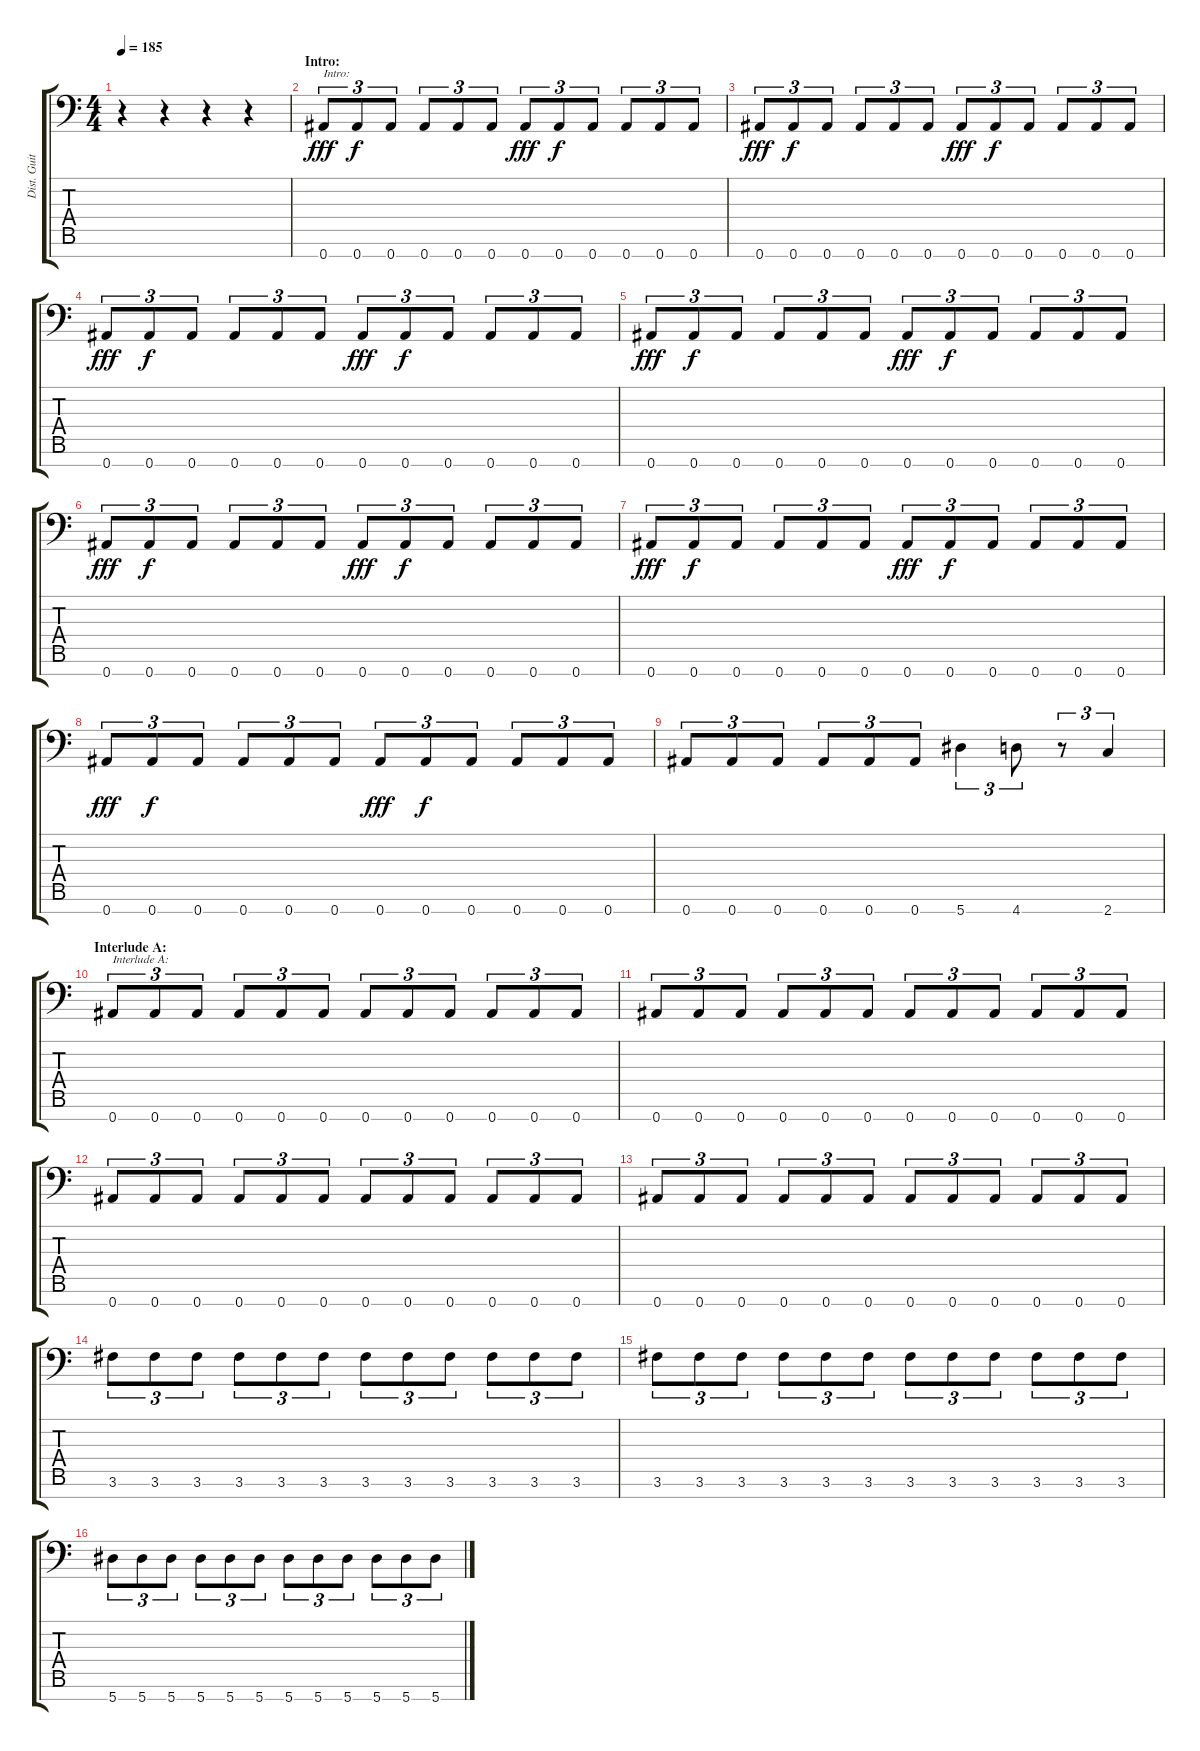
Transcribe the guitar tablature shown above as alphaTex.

\track ("Dist. Guitar 1" "Dist. Guit") {instrument distortionguitar}
\staff {score tabs}
\tuning (Eb4 Bb3 Gb3 Db3 Ab2 Eb2 Bb1) {hide}
\ts (4 4)
\tempo 185
\clef f4
\ks c
r.4{dy fff instrument distortionguitar} r.4 r.4 r.4 |
\section ("" "Intro:")
0.7.8{tu (3 2) txt "Intro:"} 0.7.8{tu (3 2) dy f} 0.7.8{tu (3 2)} 0.7.8{tu (3 2)} 0.7.8{tu (3 2)} 0.7.8{tu (3 2)} 0.7.8{tu (3 2) dy fff} 0.7.8{tu (3 2) dy f} 0.7.8{tu (3 2)} 0.7.8{tu (3 2)} 0.7.8{tu (3 2)} 0.7.8{tu (3 2)} |
0.7.8{tu (3 2) dy fff} 0.7.8{tu (3 2) dy f} 0.7.8{tu (3 2)} 0.7.8{tu (3 2)} 0.7.8{tu (3 2)} 0.7.8{tu (3 2)} 0.7.8{tu (3 2) dy fff} 0.7.8{tu (3 2) dy f} 0.7.8{tu (3 2)} 0.7.8{tu (3 2)} 0.7.8{tu (3 2)} 0.7.8{tu (3 2)} |
0.7.8{tu (3 2) dy fff} 0.7.8{tu (3 2) dy f} 0.7.8{tu (3 2)} 0.7.8{tu (3 2)} 0.7.8{tu (3 2)} 0.7.8{tu (3 2)} 0.7.8{tu (3 2) dy fff} 0.7.8{tu (3 2) dy f} 0.7.8{tu (3 2)} 0.7.8{tu (3 2)} 0.7.8{tu (3 2)} 0.7.8{tu (3 2)} |
0.7.8{tu (3 2) dy fff} 0.7.8{tu (3 2) dy f} 0.7.8{tu (3 2)} 0.7.8{tu (3 2)} 0.7.8{tu (3 2)} 0.7.8{tu (3 2)} 0.7.8{tu (3 2) dy fff} 0.7.8{tu (3 2) dy f} 0.7.8{tu (3 2)} 0.7.8{tu (3 2)} 0.7.8{tu (3 2)} 0.7.8{tu (3 2)} |
0.7.8{tu (3 2) dy fff} 0.7.8{tu (3 2) dy f} 0.7.8{tu (3 2)} 0.7.8{tu (3 2)} 0.7.8{tu (3 2)} 0.7.8{tu (3 2)} 0.7.8{tu (3 2) dy fff} 0.7.8{tu (3 2) dy f} 0.7.8{tu (3 2)} 0.7.8{tu (3 2)} 0.7.8{tu (3 2)} 0.7.8{tu (3 2)} |
0.7.8{tu (3 2) dy fff} 0.7.8{tu (3 2) dy f} 0.7.8{tu (3 2)} 0.7.8{tu (3 2)} 0.7.8{tu (3 2)} 0.7.8{tu (3 2)} 0.7.8{tu (3 2) dy fff} 0.7.8{tu (3 2) dy f} 0.7.8{tu (3 2)} 0.7.8{tu (3 2)} 0.7.8{tu (3 2)} 0.7.8{tu (3 2)} |
0.7.8{tu (3 2) dy fff} 0.7.8{tu (3 2) dy f} 0.7.8{tu (3 2)} 0.7.8{tu (3 2)} 0.7.8{tu (3 2)} 0.7.8{tu (3 2)} 0.7.8{tu (3 2) dy fff} 0.7.8{tu (3 2) dy f} 0.7.8{tu (3 2)} 0.7.8{tu (3 2)} 0.7.8{tu (3 2)} 0.7.8{tu (3 2)} |
0.7.8{tu (3 2)} 0.7.8{tu (3 2)} 0.7.8{tu (3 2)} 0.7.8{tu (3 2)} 0.7.8{tu (3 2)} 0.7.8{tu (3 2)} 5.7.4{tu (3 2)} 4.7.8{tu (3 2)} r.8{tu (3 2)} 2.7.4{tu (3 2)} |
\section ("" "Interlude A:")
0.7.8{tu (3 2) txt "Interlude A:"} 0.7.8{tu (3 2)} 0.7.8{tu (3 2)} 0.7.8{tu (3 2)} 0.7.8{tu (3 2)} 0.7.8{tu (3 2)} 0.7.8{tu (3 2)} 0.7.8{tu (3 2)} 0.7.8{tu (3 2)} 0.7.8{tu (3 2)} 0.7.8{tu (3 2)} 0.7.8{tu (3 2)} |
0.7.8{tu (3 2)} 0.7.8{tu (3 2)} 0.7.8{tu (3 2)} 0.7.8{tu (3 2)} 0.7.8{tu (3 2)} 0.7.8{tu (3 2)} 0.7.8{tu (3 2)} 0.7.8{tu (3 2)} 0.7.8{tu (3 2)} 0.7.8{tu (3 2)} 0.7.8{tu (3 2)} 0.7.8{tu (3 2)} |
0.7.8{tu (3 2)} 0.7.8{tu (3 2)} 0.7.8{tu (3 2)} 0.7.8{tu (3 2)} 0.7.8{tu (3 2)} 0.7.8{tu (3 2)} 0.7.8{tu (3 2)} 0.7.8{tu (3 2)} 0.7.8{tu (3 2)} 0.7.8{tu (3 2)} 0.7.8{tu (3 2)} 0.7.8{tu (3 2)} |
0.7.8{tu (3 2)} 0.7.8{tu (3 2)} 0.7.8{tu (3 2)} 0.7.8{tu (3 2)} 0.7.8{tu (3 2)} 0.7.8{tu (3 2)} 0.7.8{tu (3 2)} 0.7.8{tu (3 2)} 0.7.8{tu (3 2)} 0.7.8{tu (3 2)} 0.7.8{tu (3 2)} 0.7.8{tu (3 2)} |
3.6.8{tu (3 2)} 3.6.8{tu (3 2)} 3.6.8{tu (3 2)} 3.6.8{tu (3 2)} 3.6.8{tu (3 2)} 3.6.8{tu (3 2)} 3.6.8{tu (3 2)} 3.6.8{tu (3 2)} 3.6.8{tu (3 2)} 3.6.8{tu (3 2)} 3.6.8{tu (3 2)} 3.6.8{tu (3 2)} |
3.6.8{tu (3 2)} 3.6.8{tu (3 2)} 3.6.8{tu (3 2)} 3.6.8{tu (3 2)} 3.6.8{tu (3 2)} 3.6.8{tu (3 2)} 3.6.8{tu (3 2)} 3.6.8{tu (3 2)} 3.6.8{tu (3 2)} 3.6.8{tu (3 2)} 3.6.8{tu (3 2)} 3.6.8{tu (3 2)} |
5.7.8{tu (3 2)} 5.7.8{tu (3 2)} 5.7.8{tu (3 2)} 5.7.8{tu (3 2)} 5.7.8{tu (3 2)} 5.7.8{tu (3 2)} 5.7.8{tu (3 2)} 5.7.8{tu (3 2)} 5.7.8{tu (3 2)} 5.7.8{tu (3 2)} 5.7.8{tu (3 2)} 5.7.8{tu (3 2)}
